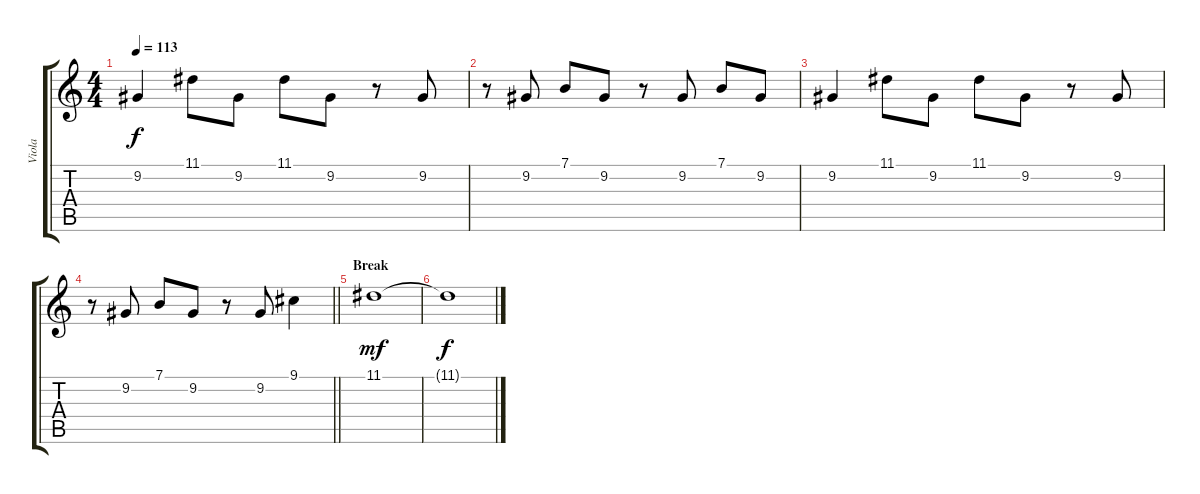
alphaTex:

\track ("Viola" "Viola") {instrument viola}
\staff {score tabs}
\tuning (E4 B3 G3 D3 A2 E2) {hide}
\ts (4 4)
\tempo 113
\clef g2
\ks c
9.2.4{dy f} 11.1.8 9.2.8 11.1.8 9.2.8 r.8 9.2.8 |
r.8 9.2.8 7.1.8 9.2.8 r.8 9.2.8 7.1.8 9.2.8 |
9.2.4 11.1.8 9.2.8 11.1.8 9.2.8 r.8 9.2.8 |
\barLineRight lightlight
r.8 9.2.8 7.1.8 9.2.8 r.8 9.2.8 9.1.4 |
\section ("" "Break")
11.1.1{dy mf} |
11.1{t}.1{dy f}
